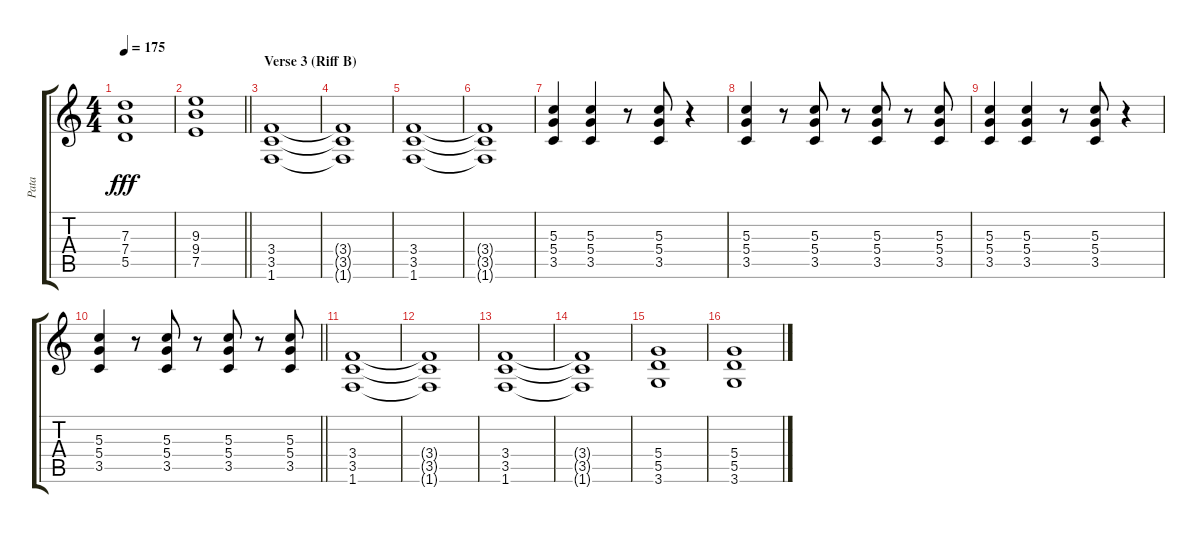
\track ("Pata" "Pata") {instrument distortionguitar}
\staff {score tabs}
\tuning (E4 B3 G3 D3 A2 E2) {hide}
\ts (4 4)
\tempo 175
\clef g2
\ks c
(7.3 7.4 5.5).1{dy fff} |
\barLineRight lightlight
(9.3 9.4 7.5).1 |
\section ("" "Verse 3 (Riff B)")
(3.4 3.5 1.6).1 |
(3.4{t} 3.5{t} 1.6{t}).1 |
(3.4 3.5 1.6).1 |
(3.4{t} 3.5{t} 1.6{t}).1 |
(5.3 5.4 3.5).4 (5.3 5.4 3.5).4 r.8 (5.3 5.4 3.5).8 r.4 |
(5.3 5.4 3.5).4 r.8 (5.3 5.4 3.5).8 r.8 (5.3 5.4 3.5).8 r.8 (5.3 5.4 3.5).8 |
(5.3 5.4 3.5).4 (5.3 5.4 3.5).4 r.8 (5.3 5.4 3.5).8 r.4 |
\barLineRight lightlight
(5.3 5.4 3.5).4 r.8 (5.3 5.4 3.5).8 r.8 (5.3 5.4 3.5).8 r.8 (5.3 5.4 3.5).8 |
(3.4 3.5 1.6).1 |
(3.4{t} 3.5{t} 1.6{t}).1 |
(3.4 3.5 1.6).1 |
(3.4{t} 3.5{t} 1.6{t}).1 |
(5.4 5.5 3.6).1 |
(5.4 5.5 3.6).1
